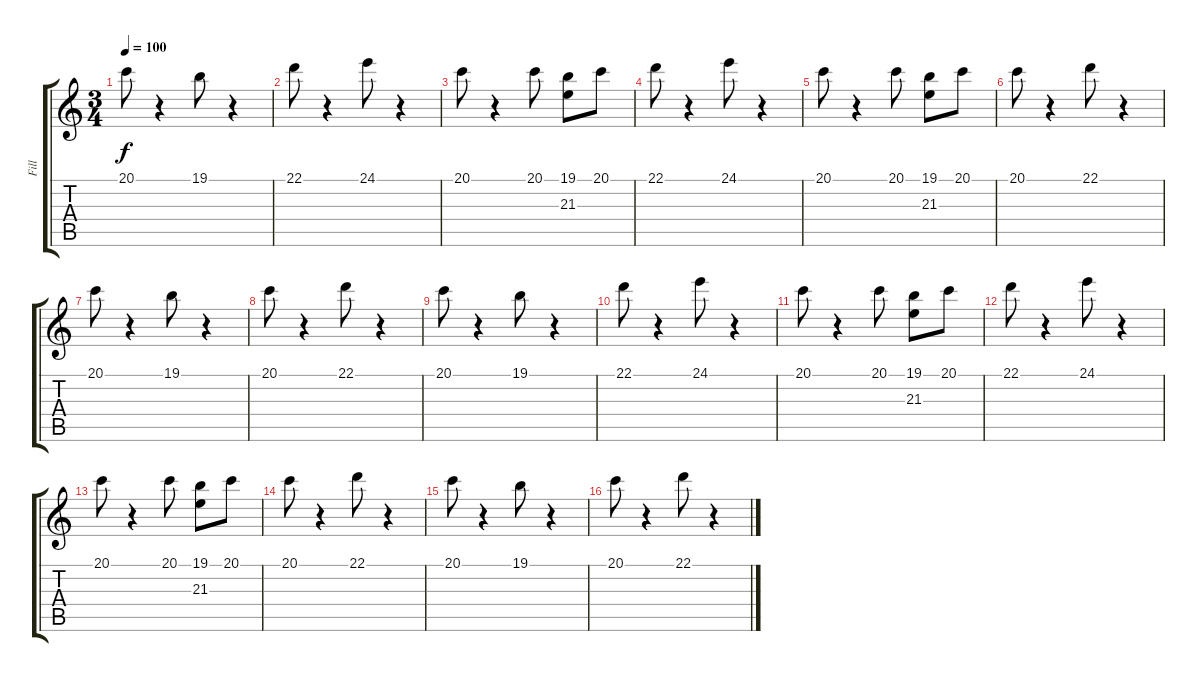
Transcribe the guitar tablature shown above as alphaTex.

\track ("Fill" "Fill") {instrument musicbox}
\staff {score tabs}
\tuning (E4 B3 G3 D3 A2 E2) {hide}
\ts (3 4)
\tempo 100
\clef g2
\ks c
20.1.8{dy f} r.4 19.1.8 r.4 |
22.1.8 r.4 24.1.8 r.4 |
20.1.8 r.4 20.1.8 (19.1 21.3).8 20.1.8 |
22.1.8 r.4 24.1.8 r.4 |
20.1.8 r.4 20.1.8 (19.1 21.3).8 20.1.8 |
20.1.8 r.4 22.1.8 r.4 |
20.1.8 r.4 19.1.8 r.4 |
20.1.8 r.4 22.1.8 r.4 |
20.1.8 r.4 19.1.8 r.4 |
22.1.8 r.4 24.1.8 r.4 |
20.1.8 r.4 20.1.8 (19.1 21.3).8 20.1.8 |
22.1.8 r.4 24.1.8 r.4 |
20.1.8 r.4 20.1.8 (19.1 21.3).8 20.1.8 |
20.1.8 r.4 22.1.8 r.4 |
20.1.8 r.4 19.1.8 r.4 |
20.1.8 r.4 22.1.8 r.4
